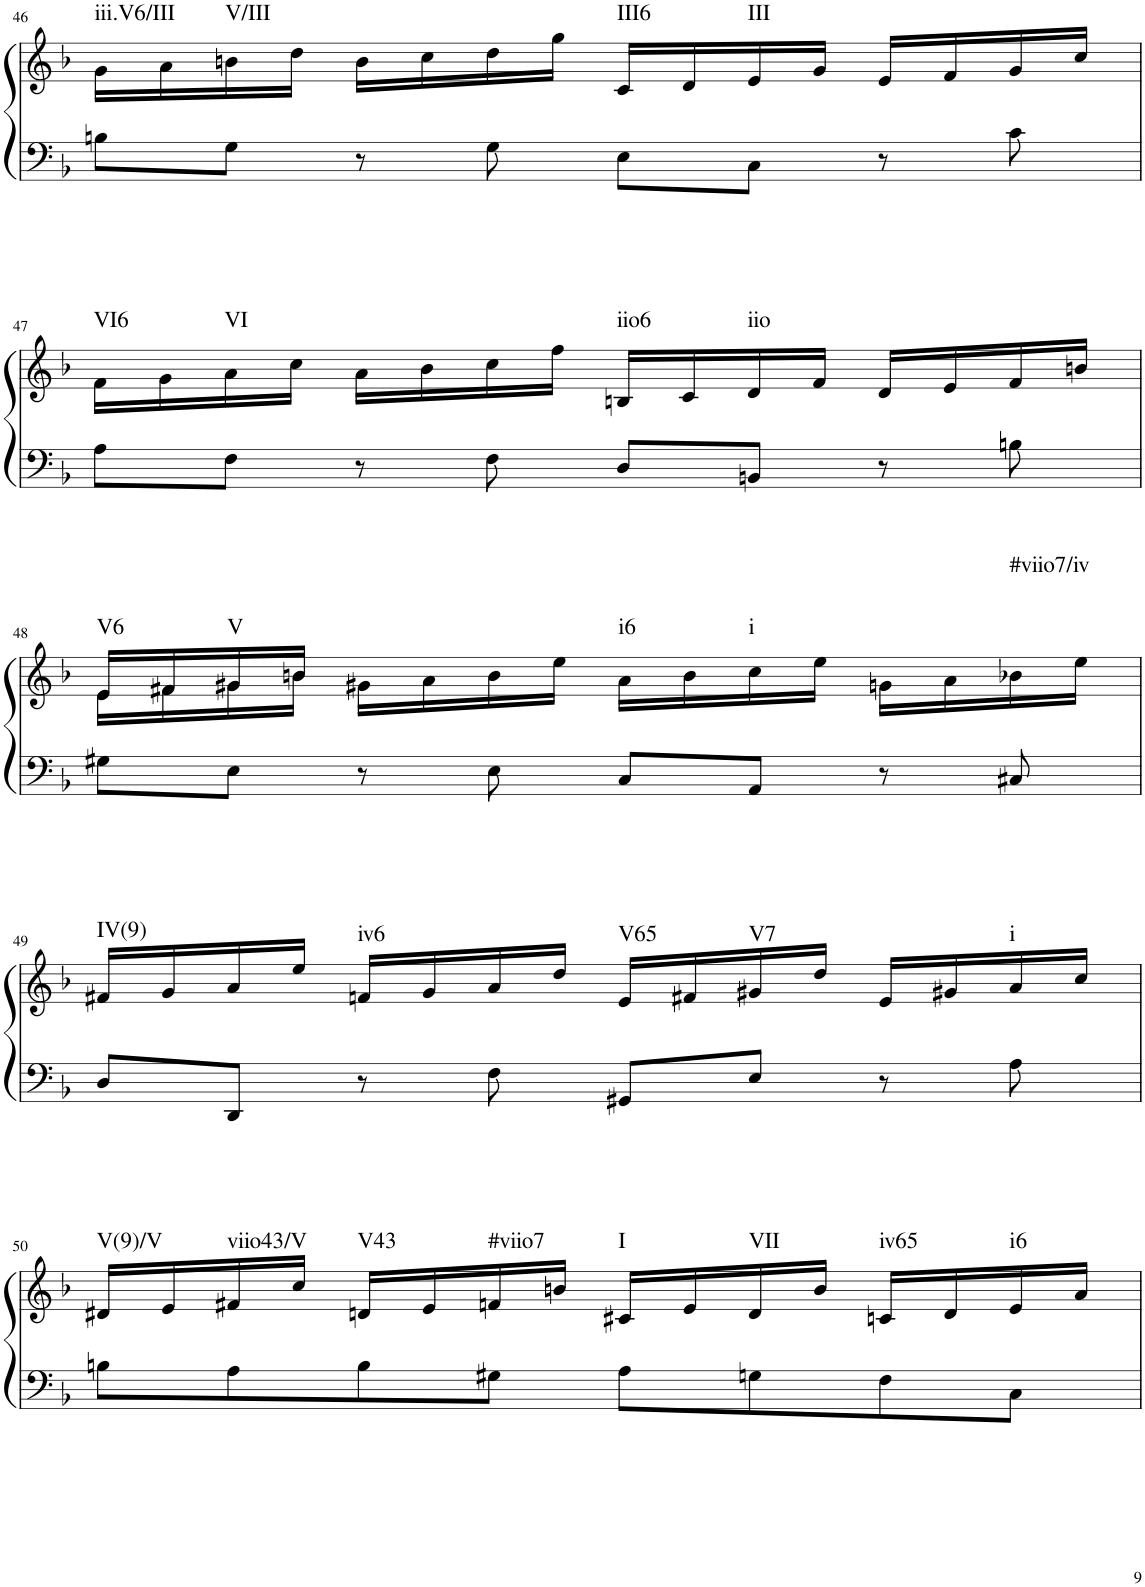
**kern	**kern	**harte
*part1	*part1	*part1
*staff2	*staff1	*
*I"Klavier linke Hand	*	*
!!LO:PB:g=z
*clefF4	*clefG2	*
*k[b-]	*k[b-]	*
*M2/2	*M2/2	*
=46	=46	=46
*	*^	*
!	!	!	!LO:H:n=1:kt=iii.V6/III
!	!	!	!LO:H:n=2:kt=V/III
8Bn\L	2ryy	16g\LL	N N
.	.	16a\	.
8G\J	.	16bn\	.
.	.	16dd\JJ	.
8r	.	16b\LL	.
.	.	16cc\	.
8G\	.	16dd\	.
.	.	16gg\JJ	.
!	!	!	!LO:H:kt=III6
8E\L	16c/LL	2ryy	N
.	16d/	.	.
!	!	!	!LO:H:kt=III
8C\J	16e/	.	N
.	16g/JJ	.	.
8r	16e/LL	.	.
.	16f/	.	.
8c\	16g/	.	.
.	16cc/JJ	.	.
!!LO:LB:g=z	!!
=47	=47	=47	=47
!	!	!	!LO:H:n=1:kt=VI6
!	!	!	!LO:H:n=2:kt=VI
8A\L	2ryy	16f\LL	N N
.	.	16g\	.
8F\J	.	16a\	.
.	.	16cc\JJ	.
8r	.	16a\LL	.
.	.	16b-\	.
8F\	.	16cc\	.
.	.	16ff\JJ	.
!	!	!	!LO:H:kt=iio6
8D/L	16Bn/LL	2ryy	N
.	16c/	.	.
!	!	!	!LO:H:kt=iio
8BBn/J	16d/	.	N
.	16f/JJ	.	.
8r	16d/LL	.	.
.	16e/	.	.
8Bn\	16f/	.	.
.	16bn/JJ	.	.
!!LO:LB:g=z	!!
=48	=48	=48	=48
!	!	!	!LO:H:kt=V6
8G#X\L	16e/LL	16e\LL	N
.	16f#X/	16f#\	.
!	!	!	!LO:H:kt=V
8E\J	16g#X/	16g#X\	N
.	16bn/JJ	16b\JJ	.
!	!	!	!LO:H:n=1:kt=i6
!	!	!	!LO:H:n=2:kt=i
!	!	!	!LO:H:n=3:kt=#viio7/iv
8r	2.ryy	16g#X\LL	N N N
.	.	16a\	.
8E\	.	16b\	.
.	.	16ee\JJ	.
8C/L	.	16a\LL	.
.	.	16b\	.
8AA/J	.	16cc\	.
.	.	16ee\JJ	.
8r	.	16gn\LL	.
.	.	16a\	.
8C#X/	.	16b-X\	.
.	.	16ee\JJ	.
!!LO:LB:g=z
=49	=49	=49	=49
!	!	!	!LO:H:kt=IV(9)
*	*v	*v	*
8D/L	16f#X/LL	N
.	16g/	.
8DD/J	16a/	.
.	16ee/JJ	.
!	!	!LO:H:kt=iv6
8r	16fn/LL	N
.	16g/	.
8F\	16a/	.
.	16dd/JJ	.
!	!	!LO:H:kt=V65
8GG#X/L	16e/LL	N
.	16f#X/	.
!	!	!LO:H:kt=V7
8E/J	16g#X/	N
.	16dd/JJ	.
8r	16e/LL	.
.	16g#X/	.
!	!	!LO:H:kt=i
8A\	16a/	N
.	16cc/JJ	.
!!LO:LB:g=z
=50	=50	=50
!	!	!LO:H:kt=V(9)/V
8Bn\L	16d#X/LL	N
.	16e/	.
!	!	!LO:H:kt=viio43/V
8A\	16f#X/	N
.	16cc/JJ	.
!	!	!LO:H:kt=V43
8B\	16dn/LL	N
.	16e/	.
!	!	!LO:H:kt=#viio7
8G#X\J	16fn/	N
.	16bn/JJ	.
!	!	!LO:H:kt=I
8A\L	16c#X/LL	N
.	16e/	.
!	!	!LO:H:kt=VII
8Gn\	16d/	N
.	16b/JJ	.
!	!	!LO:H:kt=iv65
8F\	16cn/LL	N
.	16d/	.
!	!	!LO:H:kt=i6
8C\J	16e/	N
.	16a/JJ	.
=	=	=
*-	*-	*-
